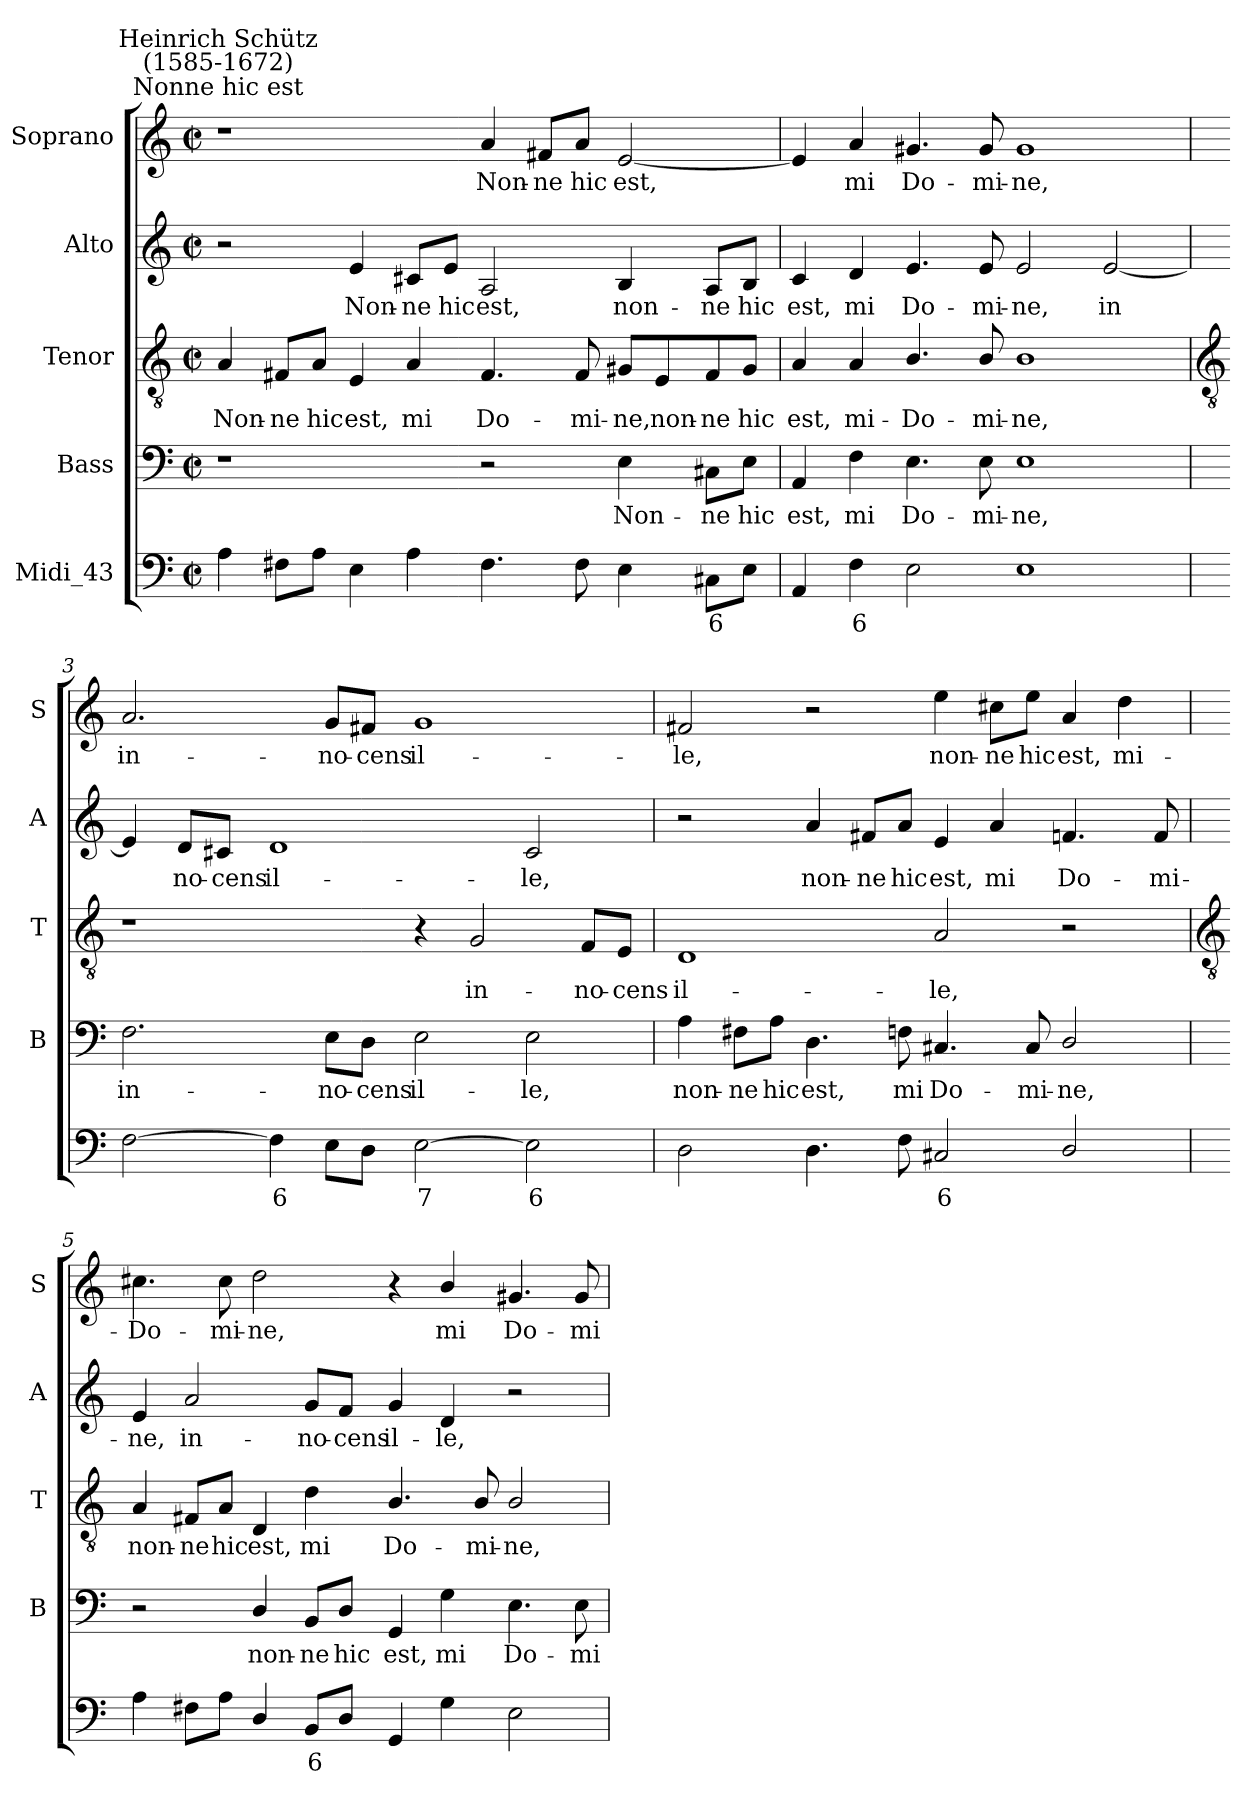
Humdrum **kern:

**kern	**text	**kern	**text	**kern	**text	**kern	**text	**kern	**text
*part5	*part5	*part4	*part4	*part3	*part3	*part2	*part2	*part1	*part1
*staff5	*staff5	*staff4	*staff4	*staff3	*staff3	*staff2	*staff2	*staff1	*staff1
*I"Midi_43	*	*I"Bass	*	*I"Tenor	*	*I"Alto	*	*I"Soprano	*
*	*	*I'B	*	*I'T	*	*I'A	*	*I'S	*
*clefF4	*	*clefF4	*	*clefGv2	*	*clefG2	*	*clefG2	*
*k[]	*	*k[]	*	*k[]	*	*k[]	*	*k[]	*
*C:	*	*C:	*	*C:	*	*C:	*	*C:	*
*M4/2	*	*M4/2	*	*M4/2	*	*M4/2	*	*M4/2	*
*met(c|)	*	*met(c|)	*	*met(c|)	*	*met(c|)	*	*met(c|)	*
=1	=1	=1	=1	=1	=1	=1	=1	=1	=1
!	!	!	!	!	!	!	!	!LO:TX:a:cj:t=Nonne hic est	!
!	!	!	!	!	!	!	!	!LO:TX:a:cj:t=Heinrich Schütz\n(1585-1672)	!
!	!	!	!	!	!LO:LY:b	!	!	!	!
4A	.	1r	.	4A	Non-	2r	.	1r	.
!	!	!	!	!	!LO:LY:b	!	!	!	!
8F#XL	.	.	.	8F#X/L	-ne	.	.	.	.
!	!	!	!	!	!LO:LY:b	!	!	!	!
8AJ	.	.	.	8A/J	hic	.	.	.	.
!	!	!	!	!	!LO:LY:b	!	!LO:LY:b	!	!
4E	.	.	.	4E	est,	4e	Non-	.	.
!	!	!	!	!	!LO:LY:b	!	!LO:LY:b	!	!
4A	.	.	.	4A	mi	8c#X/L	-ne	.	.
!	!	!	!	!	!	!	!LO:LY:b	!	!
.	.	.	.	.	.	8e/J	hic	.	.
!	!	!	!	!	!LO:LY:b	!	!LO:LY:b	!	!LO:LY:b
4.F#	.	2r	.	4.F#	Do-	2A	est,	4a	Non-
!	!	!	!	!	!	!	!	!	!LO:LY:b
.	.	.	.	.	.	.	.	8f#X/L	-ne
!	!	!	!	!	!LO:LY:b	!	!	!	!LO:LY:b
8F#	.	.	.	8F#	-mi-	.	.	8a/J	hic
!	!	!	!LO:LY:b	!	!LO:LY:b	!	!LO:LY:b	!	!LO:LY:b
4E	.	4E	Non-	8G#X/L	-ne,	4B	non-	[2e	est,
!	!	!	!	!	!LO:LY:b	!	!	!	!
.	.	.	.	8E/	non-	.	.	.	.
!	!LO:LY:b	!	!LO:LY:b	!	!LO:LY:b	!	!LO:LY:b	!	!
8C#XL	6	8C#X\L	-ne	8F#/	-ne	8A/L	-ne	.	.
!	!	!	!LO:LY:b	!	!LO:LY:b	!	!LO:LY:b	!	!
8EJ	.	8E\J	hic	8G#/J	hic	8B/J	hic	.	.
=2	=2	=2	=2	=2	=2	=2	=2	=2	=2
!	!	!	!LO:LY:b	!	!LO:LY:b	!	!LO:LY:b	!	!
4AA	.	4AA	est,	4A	est,	4c	est,	4e]	.
!	!LO:LY:b	!	!LO:LY:b	!	!LO:LY:b	!	!LO:LY:b	!	!LO:LY:b
4F	6	4F	mi	4A	mi-	4d	mi	4a	mi
!	!	!	!LO:LY:b	!	!LO:LY:b	!	!LO:LY:b	!	!LO:LY:b
2E	.	4.E	Do-	4.B/	-Do-	4.e	Do-	4.g#X	Do-
!	!	!	!LO:LY:b	!	!LO:LY:b	!	!LO:LY:b	!	!LO:LY:b
.	.	8E	-mi-	8B/	-mi-	8e	-mi-	8g#	-mi-
!	!	!	!LO:LY:b	!	!LO:LY:b	!	!LO:LY:b	!	!LO:LY:b
1E	.	1E	-ne,	1B	-ne,	2e	-ne,	1g#	-ne,
!	!	!	!	!	!	!	!LO:LY:b	!	!
.	.	.	.	.	.	[2e	in	.	.
!!LO:LB:g=z
=3	=3	=3	=3	=3	=3	=3	=3	=3	=3
*	*	*	*	*clefGv2	*	*	*	*	*
!	!	!	!LO:LY:b	!	!	!	!	!	!LO:LY:b
[2F	.	2.F	in-	1r	.	4e]	.	2.a	in-
!	!	!	!	!	!	!	!LO:LY:b	!	!
.	.	.	.	.	.	8d/L	no-	.	.
!	!	!	!	!	!	!	!LO:LY:b	!	!
.	.	.	.	.	.	8c#X/J	-cens	.	.
!	!LO:LY:b	!	!	!	!	!	!LO:LY:b	!	!
4F]	6	.	.	.	.	1d	il-	.	.
!	!	!	!LO:LY:b	!	!	!	!	!	!LO:LY:b
8EL	.	8E\L	-no-	.	.	.	.	8g/L	-no-
!	!	!	!LO:LY:b	!	!	!	!	!	!LO:LY:b
8DJ	.	8D\J	-cens	.	.	.	.	8f#X/J	-cens
!	!LO:LY:b	!	!LO:LY:b	!	!	!	!	!	!LO:LY:b
[2E	7	2E	il-	4r	.	.	.	1g	il-
!	!	!	!	!	!LO:LY:b	!	!	!	!
.	.	.	.	2G	in-	.	.	.	.
!	!LO:LY:b	!	!LO:LY:b	!	!	!	!LO:LY:b	!	!
2E]	6	2E	-le,	.	.	2c#	-le,	.	.
!	!	!	!	!	!LO:LY:b	!	!	!	!
.	.	.	.	8F/L	-no-	.	.	.	.
!	!	!	!	!	!LO:LY:b	!	!	!	!
.	.	.	.	8E/J	-cens	.	.	.	.
=4	=4	=4	=4	=4	=4	=4	=4	=4	=4
!	!	!	!LO:LY:b	!	!LO:LY:b	!	!	!	!LO:LY:b
2D	.	4A	non-	1D	il-	2r	.	2f#X	-le,
!	!	!	!LO:LY:b	!	!	!	!	!	!
.	.	8F#X\L	-ne	.	.	.	.	.	.
!	!	!	!LO:LY:b	!	!	!	!	!	!
.	.	8A\J	hic	.	.	.	.	.	.
!	!	!	!LO:LY:b	!	!	!	!LO:LY:b	!	!
4.D	.	4.D	est,	.	.	4a	non-	2r	.
!	!	!	!	!	!	!	!LO:LY:b	!	!
.	.	.	.	.	.	8f#X/L	-ne	.	.
!	!	!	!LO:LY:b	!	!	!	!LO:LY:b	!	!
8F	.	8Fn	mi	.	.	8a/J	hic	.	.
!	!LO:LY:b	!	!LO:LY:b	!	!LO:LY:b	!	!LO:LY:b	!	!LO:LY:b
2C#X	6	4.C#X	Do-	2A	-le,	4e	est,	4ee	non-
!	!	!	!	!	!	!	!LO:LY:b	!	!LO:LY:b
.	.	.	.	.	.	4a	mi	8cc#X\L	-ne
!	!	!	!LO:LY:b	!	!	!	!	!	!LO:LY:b
.	.	8C#	-mi-	.	.	.	.	8ee\J	hic
!	!	!	!LO:LY:b	!	!	!	!LO:LY:b	!	!LO:LY:b
2D/	.	2D/	-ne,	2r	.	4.fn	Do-	4a	est,
!	!	!	!	!	!	!	!	!	!LO:LY:b
.	.	.	.	.	.	.	.	4dd	mi-
!	!	!	!	!	!	!	!LO:LY:b	!	!
.	.	.	.	.	.	8f	-mi-	.	.
!!LO:LB:g=z
=5	=5	=5	=5	=5	=5	=5	=5	=5	=5
*	*	*	*	*clefGv2	*	*	*	*	*
!	!	!	!	!	!LO:LY:b	!	!LO:LY:b	!	!LO:LY:b
4A	.	2r	.	4A	non-	4e	-ne,	4.cc#X	-Do-
!	!	!	!	!	!LO:LY:b	!	!LO:LY:b	!	!
8F#XL	.	.	.	8F#X/L	-ne	2a	in-	.	.
!	!	!	!	!	!LO:LY:b	!	!	!	!LO:LY:b
8AJ	.	.	.	8A/J	hic	.	.	8cc#	-mi-
!	!	!	!LO:LY:b	!	!LO:LY:b	!	!	!	!LO:LY:b
4D/	.	4D/	non-	4D	est,	.	.	2dd	-ne,
!	!LO:LY:b	!	!LO:LY:b	!	!LO:LY:b	!	!LO:LY:b	!	!
8BBL	6	8BB/L	-ne	4d	mi	8g/L	-no-	.	.
!	!	!	!LO:LY:b	!	!	!	!LO:LY:b	!	!
8DJ	.	8D/J	hic	.	.	8f/J	-cens	.	.
!	!	!	!LO:LY:b	!	!LO:LY:b	!	!LO:LY:b	!	!
4GG	.	4GG	est,	4.B/	Do-	4g	il-	4r	.
!	!	!	!LO:LY:b	!	!	!	!LO:LY:b	!	!LO:LY:b
4G	.	4G	mi	.	.	4d	-le,	4b/	mi
!	!	!	!	!	!LO:LY:b	!	!	!	!
.	.	.	.	8B/	-mi-	.	.	.	.
!	!	!	!LO:LY:b	!	!LO:LY:b	!	!	!	!LO:LY:b
2E	.	4.E	Do-	2B/	-ne,	2r	.	4.g#X	Do-
!	!	!	!LO:LY:b	!	!	!	!	!	!LO:LY:b
.	.	8E	-mi-	.	.	.	.	8g#	-mi-
=	=	=	=	=	=	=	=	=	=
*-	*-	*-	*-	*-	*-	*-	*-	*-	*-
